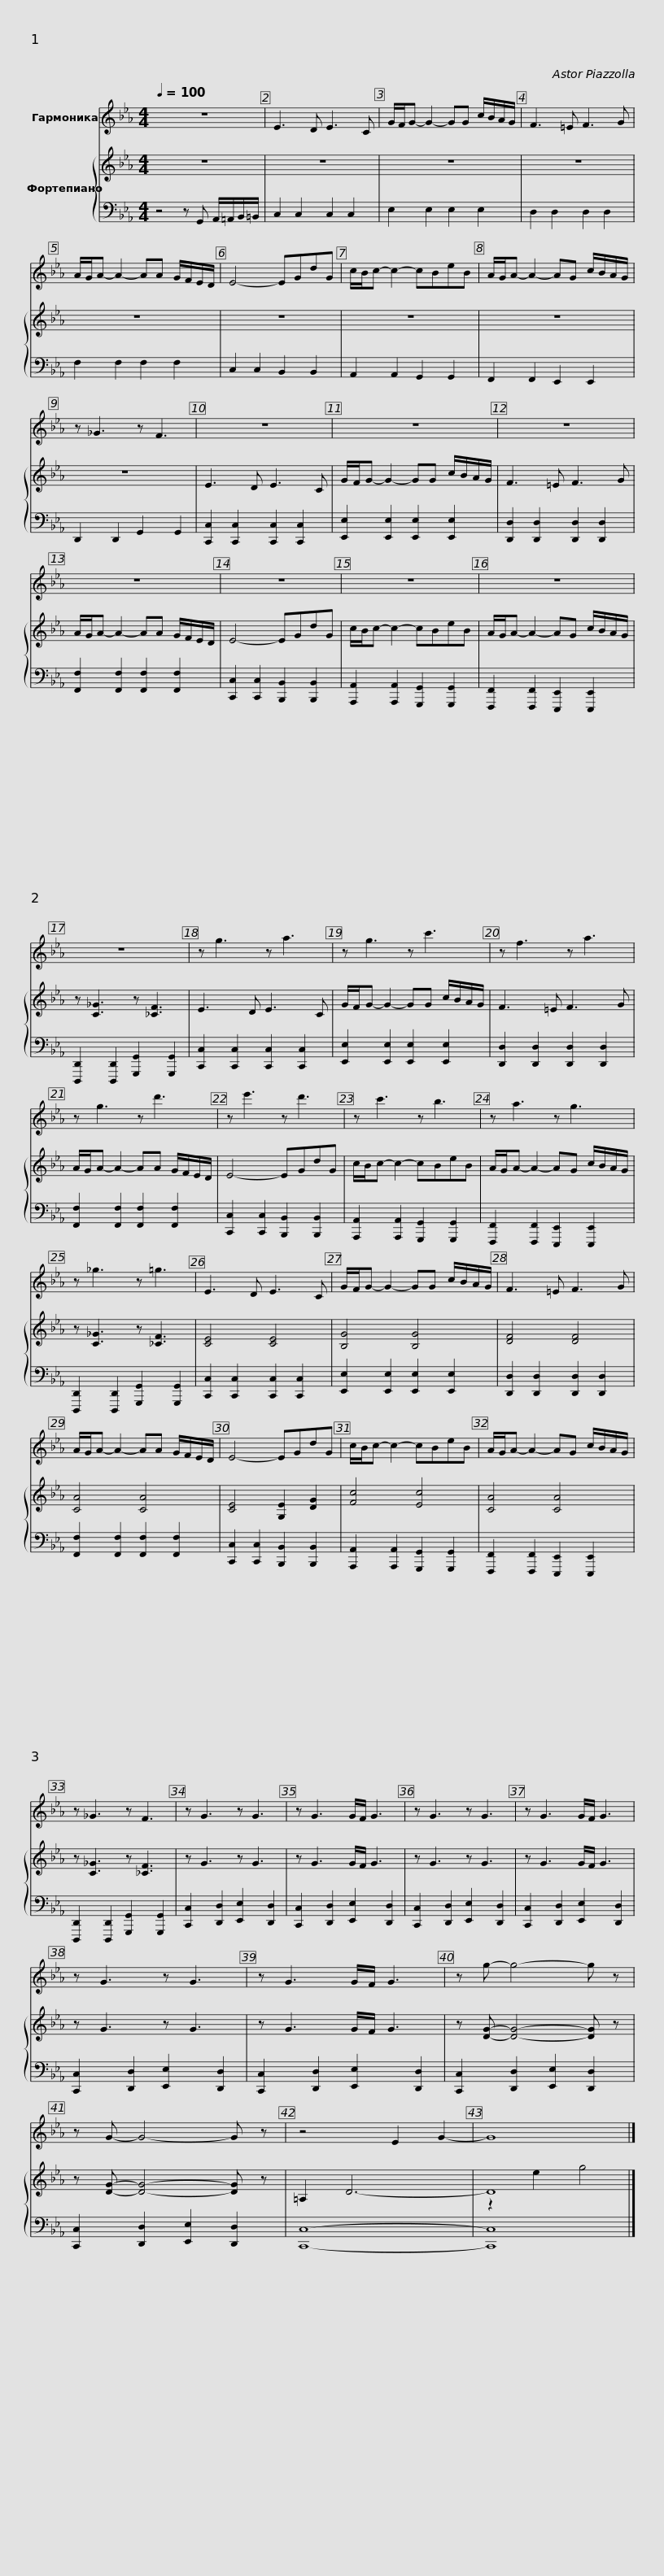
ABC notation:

X:1
%%score 1 { ( 2 4 ) | 3 }
L:1/8
Q:1/4=100
M:4/4
I:linebreak $
K:Eb
V:1 treble
V:2 treble
V:4 treble
V:3 bass
V:1
 z8 | E3 D E3 C | G/F/G- G2- GG c/B/A/G/ | F3 =E F3 G | A/G/A- A2- AA G/F/E/D/ | %5
 E4- EGdG |$ c/B/c- c2- cBeB | A/G/A- A2- AG c/B/A/G/ | z _G3 z F3 | z8 | %10
 z8 |$ z8 | z8 | z8 | z8 | %15
 z8 |$ z8 | z g3 z a3 | z g3 z c'3 | z f3 z a3 | %20
 z g3 z d'3 |$ z e'3 z d'3 | z c'3 z b3 | z a3 z g3 | z _g3 z =g3 | %25
 E3 D E3 C |$ G/F/G- G2- GG c/B/A/G/ | F3 =E F3 G | A/G/A- A2- AA G/F/E/D/ | E4- EGdG | %30
 c/B/c- c2- cBeB |$ A/G/A- A2- AG c/B/A/G/ | z _G3 z F3 | z G3 z G3 | z G3 G/F/ G3 | %35
 z G3 z G3 | z G3 G/F/ G3 |$ z G3 z G3 | z G3 G/F/ G3 | z g- g4- g z | %40
 z G- G4- G z | z4 E2 G2- | G8 |] %43
V:2
 z8 | z8 | z8 | z8 | z8 | %5
 z8 |$ z8 | z8 | z8 | E3 D E3 C | %10
 G/F/G- G2- GG c/B/A/G/ |$ F3 =E F3 G | A/G/A- A2- AA G/F/E/D/ | E4- EGdG | c/B/c- c2- cBeB | %15
 A/G/A- A2- AG c/B/A/G/ |$ z [C_G]3 z [_CF]3 | E3 D E3 C | G/F/G- G2- GG c/B/A/G/ | F3 =E F3 G | %20
 A/G/A- A2- AA G/F/E/D/ |$ E4- EGdG | c/B/c- c2- cBeB | A/G/A- A2- AG c/B/A/G/ | z [C_G]3 z [_CF]3 | %25
 [CE]4 [CE]4 |$ [B,G]4 [B,G]4 | [DF]4 [DF]4 | [CA]4 [CA]4 | [CE]4 [G,E]2 [DG]2 | %30
 [Fc]4 [Ec]4 |$ [CA]4 [CA]4 | z [C_G]3 z [_CF]3 | z G3 z G3 | z G3 G/F/ G3 | %35
 z G3 z G3 | z G3 G/F/ G3 |$ z G3 z G3 | z G3 G/F/ G3 | z [DG]- [DG]4- [DG] z | %40
 z [DG]- [DG]4- [DG] z | =A,2 D6- | D8 |] %43
V:3
 z4 z G,, A,,/=A,,/B,,/=B,,/ | C,2 C,2 C,2 C,2 | E,2 E,2 E,2 E,2 | D,2 D,2 D,2 D,2 | F,2 F,2 F,2 F,2 | %5
 C,2 C,2 B,,2 B,,2 |$ A,,2 A,,2 G,,2 G,,2 | F,,2 F,,2 E,,2 E,,2 | D,,2 D,,2 G,,2 G,,2 | [C,,C,]2 [C,,C,]2 [C,,C,]2 [C,,C,]2 | %10
 [E,,E,]2 [E,,E,]2 [E,,E,]2 [E,,E,]2 |$ [D,,D,]2 [D,,D,]2 [D,,D,]2 [D,,D,]2 | [F,,F,]2 [F,,F,]2 [F,,F,]2 [F,,F,]2 | [C,,C,]2 [C,,C,]2 [B,,,B,,]2 [B,,,B,,]2 | [A,,,A,,]2 [A,,,A,,]2 [G,,,G,,]2 [G,,,G,,]2 | %15
 [F,,,F,,]2 [F,,,F,,]2 [E,,,E,,]2 [E,,,E,,]2 |$ [D,,,D,,]2 [D,,,D,,]2 [G,,,G,,]2 [G,,,G,,]2 | [C,,C,]2 [C,,C,]2 [C,,C,]2 [C,,C,]2 | [E,,E,]2 [E,,E,]2 [E,,E,]2 [E,,E,]2 | [D,,D,]2 [D,,D,]2 [D,,D,]2 [D,,D,]2 | %20
 [F,,F,]2 [F,,F,]2 [F,,F,]2 [F,,F,]2 |$ [C,,C,]2 [C,,C,]2 [B,,,B,,]2 [B,,,B,,]2 | [A,,,A,,]2 [A,,,A,,]2 [G,,,G,,]2 [G,,,G,,]2 | [F,,,F,,]2 [F,,,F,,]2 [E,,,E,,]2 [E,,,E,,]2 | [D,,,D,,]2 [D,,,D,,]2 [G,,,G,,]2 [G,,,G,,]2 | %25
 [C,,C,]2 [C,,C,]2 [C,,C,]2 [C,,C,]2 |$ [E,,E,]2 [E,,E,]2 [E,,E,]2 [E,,E,]2 | [D,,D,]2 [D,,D,]2 [D,,D,]2 [D,,D,]2 | [F,,F,]2 [F,,F,]2 [F,,F,]2 [F,,F,]2 | [C,,C,]2 [C,,C,]2 [B,,,B,,]2 [B,,,B,,]2 | %30
 [A,,,A,,]2 [A,,,A,,]2 [G,,,G,,]2 [G,,,G,,]2 |$ [F,,,F,,]2 [F,,,F,,]2 [E,,,E,,]2 [E,,,E,,]2 | [D,,,D,,]2 [D,,,D,,]2 [G,,,G,,]2 [G,,,G,,]2 | [C,,C,]2 [D,,D,]2 [E,,E,]2 [D,,D,]2 | [C,,C,]2 [D,,D,]2 [E,,E,]2 [D,,D,]2 | %35
 [C,,C,]2 [D,,D,]2 [E,,E,]2 [D,,D,]2 | [C,,C,]2 [D,,D,]2 [E,,E,]2 [D,,D,]2 |$ [C,,C,]2 [D,,D,]2 [E,,E,]2 [D,,D,]2 | [C,,C,]2 [D,,D,]2 [E,,E,]2 [D,,D,]2 | [C,,C,]2 [D,,D,]2 [E,,E,]2 [D,,D,]2 | %40
 [C,,C,]2 [D,,D,]2 [E,,E,]2 [D,,D,]2 | [C,,C,]8- | [C,,C,]8 |] %43
V:4
 x8 | x8 | x8 | x8 | x8 | %5
 x8 |$ x8 | x8 | x8 | x8 | %10
 x8 |$ x8 | x8 | x8 | x8 | %15
 x8 |$ x8 | x8 | x8 | x8 | %20
 x8 |$ x8 | x8 | x8 | x8 | %25
 x8 |$ x8 | x8 | x8 | x8 | %30
 x8 |$ x8 | x8 | x8 | x8 | %35
 x8 | x8 |$ x8 | x8 | x8 | %40
 x8 | x8 | z2 e2 g4 |] %43
